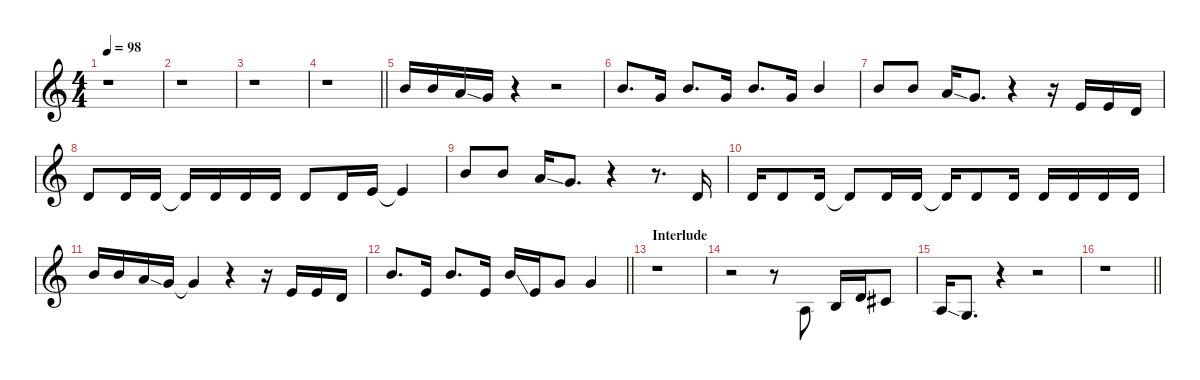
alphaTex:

\defaultSystemsLayout 4
\hideDynamics
\bracketExtendMode nobrackets
\singleTrackTrackNamePolicy hidden
\multiTrackTrackNamePolicy hidden
\firstSystemTrackNameMode fullname
\firstSystemTrackNameOrientation horizontal
\otherSystemsTrackNameOrientation horizontal
\track ("Vocals 1" "clar.") {instrument clarinet}
\staff {score}
\tuning (E4 B3 G3 D3 A2 E2)
\ts (4 4)
\tempo 98
\clef g2
\ks c
r.1{dy f beam Down} |
r.1{beam Down} |
r.1{beam Down} |
\barLineRight lightlight
r.1{beam Down} |
7.1.16{beam Up} 7.1.16{beam Up} 5.1{ss}.16{beam Up} 3.1.16{beam Up} r.4{beam Up} r.2{beam Up} |
7.1.8{d beam Up} 3.1.16{beam Up} 7.1.8{d beam Up} 3.1.16{beam Up} 7.1.8{d beam Up} 3.1.16{beam Up} 7.1.4{beam Up} |
7.1.8{beam Up} 7.1.8{beam Up} 5.1{ss}.16{beam Up} 3.1.8{d beam Up} r.4{beam Up} r.16{beam Up} 0.1.16{beam Up} 0.1.16{beam Up} 3.2.16{beam Up} |
3.2.8{beam Up} 3.2.16{beam Up} 3.2.16{beam Up} 3.2{t}.16{beam Up} 3.2.16{beam Up} 3.2.16{beam Up} 3.2.16{beam Up} 3.2.8{beam Up} 3.2.16{beam Up} 0.1.16{beam Up} 0.1{t}.4{beam Up} |
7.1.8{beam Up} 7.1.8{beam Up} 5.1{ss}.16{beam Up} 3.1.8{d beam Up} r.4{beam Up} r.8{d beam Up} 3.2.16{beam Up} |
3.2.16{beam Up} 3.2.8{beam Up} 3.2.16{beam Up} 3.2{t}.8{beam Up} 3.2.16{beam Up} 3.2.16{beam Up} 3.2{t}.16{beam Up} 3.2.8{beam Up} 3.2.16{beam Up} 3.2.16{beam Up} 3.2.16{beam Up} 3.2.16{beam Up} 3.2.16{beam Up} |
7.1.16{beam Up} 7.1.16{beam Up} 5.1{ss}.16{beam Up} 3.1.16{beam Up} 3.1{t}.4{beam Up} r.4{beam Up} r.16{beam Up} 0.1.16{beam Up} 0.1.16{beam Up} 3.2.16{beam Up} |
\barLineRight lightlight
7.1.8{d beam Up} 0.1.16{beam Up} 7.1.8{d beam Up} 0.1.16{beam Up} 7.1{ss}.16{beam Up} 0.1.16{beam Up} 3.1.8{beam Up} 3.1.4{beam Up} |
\section ("" "Interlude")
r.1{beam Down} |
r.2{beam Down} r.8{beam Down} 2.3.8{beam Up} 0.2.16{beam Up} 3.2.16{beam Up} 2.2{acc #}.8{beam Up} |
2.3{ss}.16{beam Up} 0.3.8{d beam Up} r.4{beam Up} r.2{beam Up} |
\barLineRight lightlight
r.1{beam Down}
